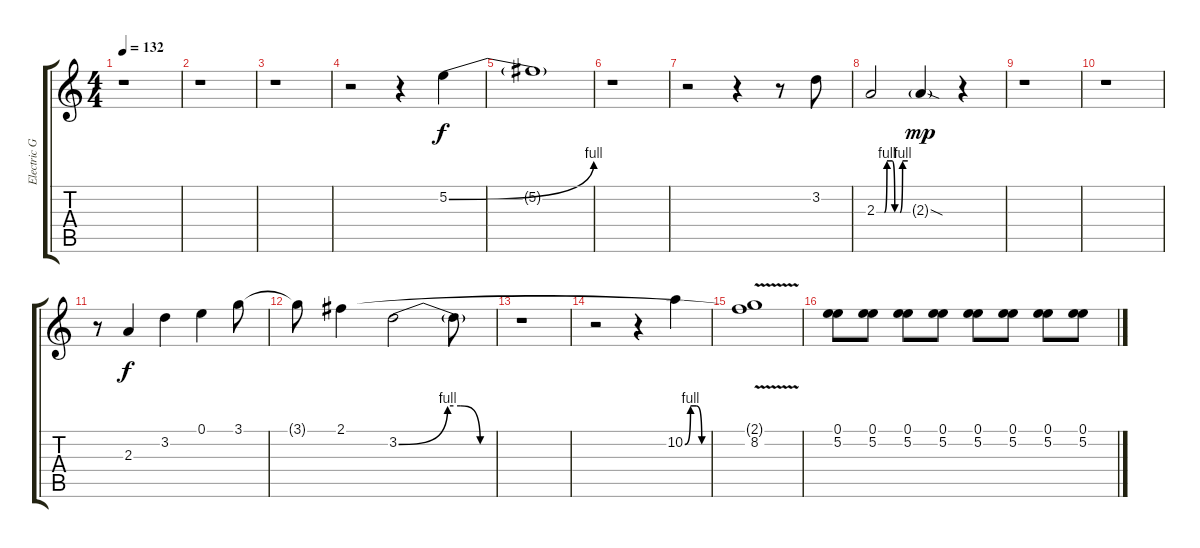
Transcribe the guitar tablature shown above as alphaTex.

\track ("Electric Guitar Fills" "Electric G") {instrument distortionguitar}
\staff {score tabs}
\tuning (E4 B3 G3 D3 A2 E2) {hide}
\ts (4 4)
\tempo 132
\clef g2
\ks c
r.1{dy f} |
r.1 |
r.1 |
r.2 r.4 5.2{be (bend 0 0 60 4)}.4 |
5.2{t}.1 |
r.1 |
r.2 r.4 r.8 3.2.8 |
2.3{be (custom 0 0 15 0 20 4 30 4 35 0 45 0 50 4 60 4)}.2 2.3{sod g}.4{dy mp} r.4 |
r.1 |
r.1 |
r.8 2.3.4{dy f} 3.2.4 0.1.4 3.1.8 |
3.1{t}.8 2.1.4 3.2{be (custom 0 0 30 4 38 4 50 0 56 0 60 0)}.2 3.2{t}.8 |
r.1 |
r.2 r.4 10.2{be (custom 0 0 15 4 30 4 45 0 60 0)}.4 |
(2.1{t} 8.2{v}).1 |
(0.1 5.2).8 (0.1 5.2).8 (0.1 5.2).8 (0.1 5.2).8 (0.1 5.2).8 (0.1 5.2).8 (0.1 5.2).8 (0.1 5.2).8
